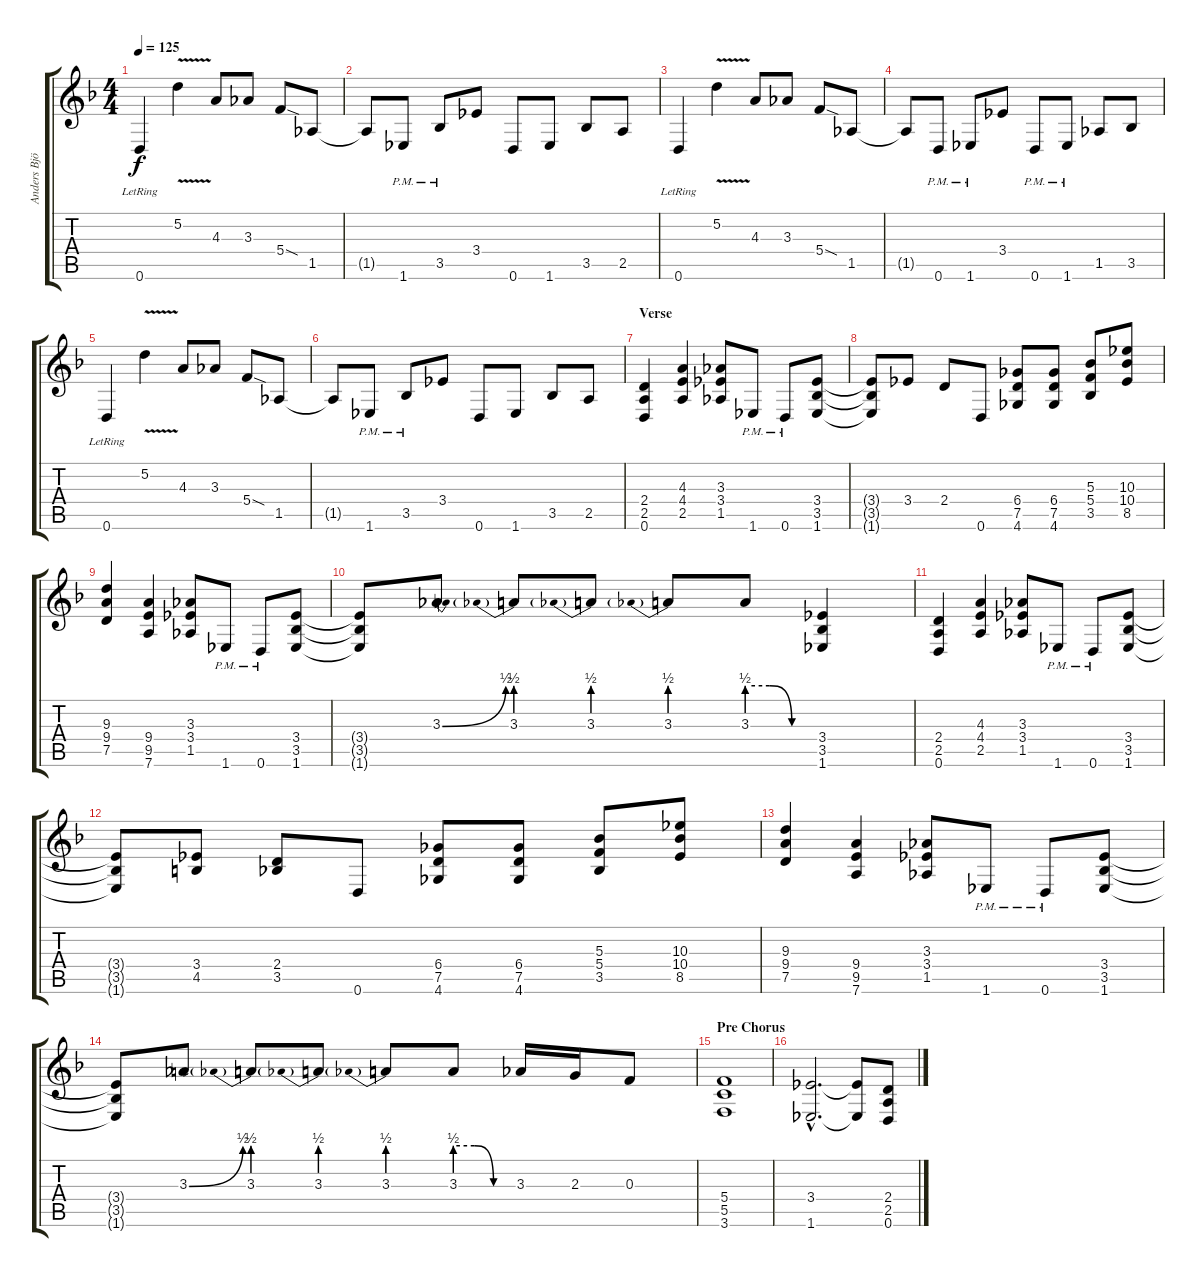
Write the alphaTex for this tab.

\track ("Anders Björler" "Anders Bjö") {instrument distortionguitar}
\staff {score tabs}
\tuning (D4 A3 F3 C3 G2 D2) {hide}
\ts (4 4)
\tempo 125
\clef g2
\ks dminor
0.6{lr}.4{dy f} 5.2{v}.4 4.3.8 3.3.8 5.4{sod}.8 1.5.8 |
1.5{t}.8 1.6{pm}.8 3.5{pm}.8 3.4.8 0.6.8 1.6.8 3.5.8 2.5.8 |
0.6{lr}.4 5.2{v}.4 4.3.8 3.3.8 5.4{sod}.8 1.5.8 |
1.5{t}.8 0.6{pm}.8 1.6{pm}.8 3.4.8 0.6{pm}.8 1.6{pm}.8 1.5.8 3.5.8 |
0.6{lr}.4 5.2{v}.4 4.3.8 3.3.8 5.4{sod}.8 1.5.8 |
1.5{t}.8 1.6{pm}.8 3.5{pm}.8 3.4.8 0.6.8 1.6.8 3.5.8 2.5.8 |
\section ("" "Verse")
(2.4 2.5 0.6).4 (4.3 4.4 2.5).4 (3.3 3.4 1.5).8 1.6{pm}.8 0.6{pm}.8 (3.4 3.5 1.6).8 |
(3.4{t} 3.5{t} 1.6{t}).8 3.4.8 2.4.8 0.6.8 (6.4 7.5 4.6).8 (6.4 7.5 4.6).8 (5.3 5.4 3.5).8 (10.3 10.4 8.5).8 |
(9.3 9.4 7.5).4 (9.4 9.5 7.6).4 (3.3 3.4 1.5).8 1.6{pm}.8 0.6{pm}.8 (3.4 3.5 1.6).8 |
(3.4{t} 3.5{t} 1.6{t}).8 3.3{be (bend 0 0 60 2)}.8 3.3{be (prebend 0 2 60 2)}.8 3.3{be (prebend 0 2 60 2)}.8 3.3{be (prebend 0 2 60 2)}.8 3.3{be (custom 0 2 20 2 40 0 60 0)}.8 (3.4 3.5 1.6).4 |
(2.4 2.5 0.6).4 (4.3 4.4 2.5).4 (3.3 3.4 1.5).8 1.6{pm}.8 0.6{pm}.8 (3.4 3.5 1.6).8 |
(3.4{t} 3.5{t} 1.6{t}).8 (3.4 4.5).8 (2.4 3.5).8 0.6.8 (6.4 7.5 4.6).8 (6.4 7.5 4.6).8 (5.3 5.4 3.5).8 (10.3 10.4 8.5).8 |
(9.3 9.4 7.5).4 (9.4 9.5 7.6).4 (3.3 3.4 1.5).8 1.6{pm}.8 0.6{pm}.8 (3.4 3.5 1.6).8 |
(3.4{t} 3.5{t} 1.6{t}).8 3.3{be (bend 0 0 60 2)}.8 3.3{be (prebend 0 2 60 2)}.8 3.3{be (prebend 0 2 60 2)}.8 3.3{be (prebend 0 2 60 2)}.8 3.3{be (custom 0 2 20 2 40 0 60 0)}.8 3.3.16 2.3.16 0.3.8 |
\section ("" "Pre Chorus")
(5.4 5.5 3.6).1 |
(3.4{hac} 1.6{hac}).2{d} (3.4{t} 1.6{t}).8 (2.4 2.5 0.6).8
